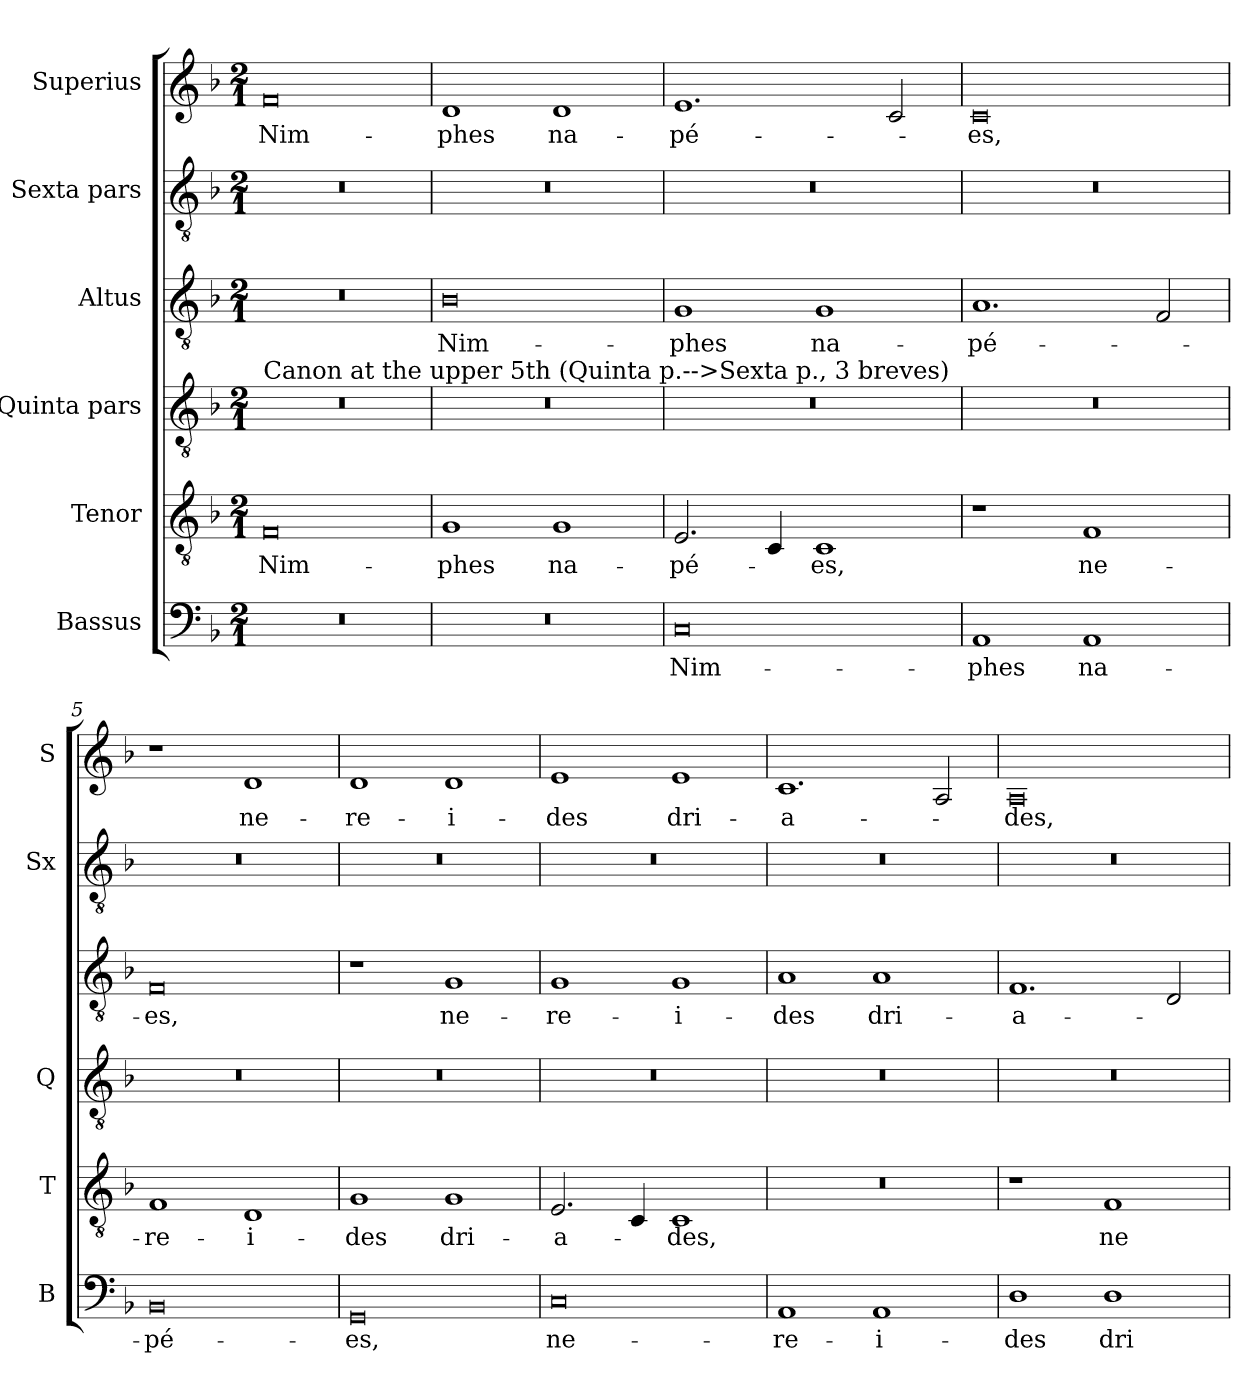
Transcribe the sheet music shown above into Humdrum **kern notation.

**kern	**text	**kern	**text	**kern	**kern	**text	**kern	**kern	**text
*part6	*part6	*part5	*part5	*part4	*part3	*part3	*part2	*part1	*part1
*staff6	*staff6	*staff5	*staff5	*staff4	*staff3	*staff3	*staff2	*staff1	*staff1
*I"Bassus	*	*I"Tenor	*	*I"Quinta pars	*I"Altus	*	*I"Sexta pars	*I"Superius	*
*I'B	*	*I'T	*	*I'Q	*	*	*I'Sx	*I'S	*
*clefF4	*	*clefGv2	*	*clefGv2	*clefGv2	*	*clefGv2	*clefG2	*
*k[b-]	*	*k[b-]	*	*k[b-]	*k[b-]	*	*k[b-]	*k[b-]	*
*M2/1	*	*M2/1	*	*M2/1	*M2/1	*	*M2/1	*M2/1	*
=1	=1	=1	=1	=1	=1	=1	=1	=1	=1
!	!	!	!	!LO:TX:a:t=Canon at the upper 5th (Quinta p.-->Sexta p., 3 breves)	!	!	!	!	!
0r	.	0F	Nim-	0r	0r	.	0r	0f	Nim-
=2	=2	=2	=2	=2	=2	=2	=2	=2	=2
0r	.	1G	-phes	0r	0B-	Nim-	0r	1d	-phes
.	.	1G	na-	.	.	.	.	1d	na-
=3	=3	=3	=3	=3	=3	=3	=3	=3	=3
0C	Nim-	2.E/	-pé-	0r	1G	-phes	0r	1.e	-pé-
.	.	4C/	.	.	.	.	.	.	.
.	.	1C	-es,	.	1G	na-	.	.	.
.	.	.	.	.	.	.	.	2c/	.
=4	=4	=4	=4	=4	=4	=4	=4	=4	=4
1AA	-phes	1r	.	0r	1.A	-pé-	0r	0c	-es,
1AA	na-	1F	ne-	.	.	.	.	.	.
.	.	.	.	.	2F/	.	.	.	.
=5	=5	=5	=5	=5	=5	=5	=5	=5	=5
0BB-	-pé-	1F	-re-	0r	0F	-es,	0r	1r	.
.	.	1D	-i-	.	.	.	.	1d	ne-
=6	=6	=6	=6	=6	=6	=6	=6	=6	=6
0GG	-es,	1G	-des	0r	1r	.	0r	1d	-re-
.	.	1G	dri-	.	1G	ne-	.	1d	-i-
=7	=7	=7	=7	=7	=7	=7	=7	=7	=7
0C	ne-	2.E/	-a-	0r	1G	-re-	0r	1e	-des
.	.	4C/	.	.	.	.	.	.	.
.	.	1C	-des,	.	1G	-i-	.	1e	dri-
=8	=8	=8	=8	=8	=8	=8	=8	=8	=8
1AA	-re-	0r	.	0r	1A	-des	0r	1.c	-a-
1AA	-i-	.	.	.	1A	dri-	.	.	.
.	.	.	.	.	.	.	.	2A/	.
=9	=9	=9	=9	=9	=9	=9	=9	=9	=9
1D	-des	1r	.	0r	1.F	-a-	0r	0A	-des,
1D	dri-	1F	ne-	.	.	.	.	.	.
.	.	.	.	.	2D/	.	.	.	.
=	=	=	=	=	=	=	=	=	=
*-	*-	*-	*-	*-	*-	*-	*-	*-	*-
